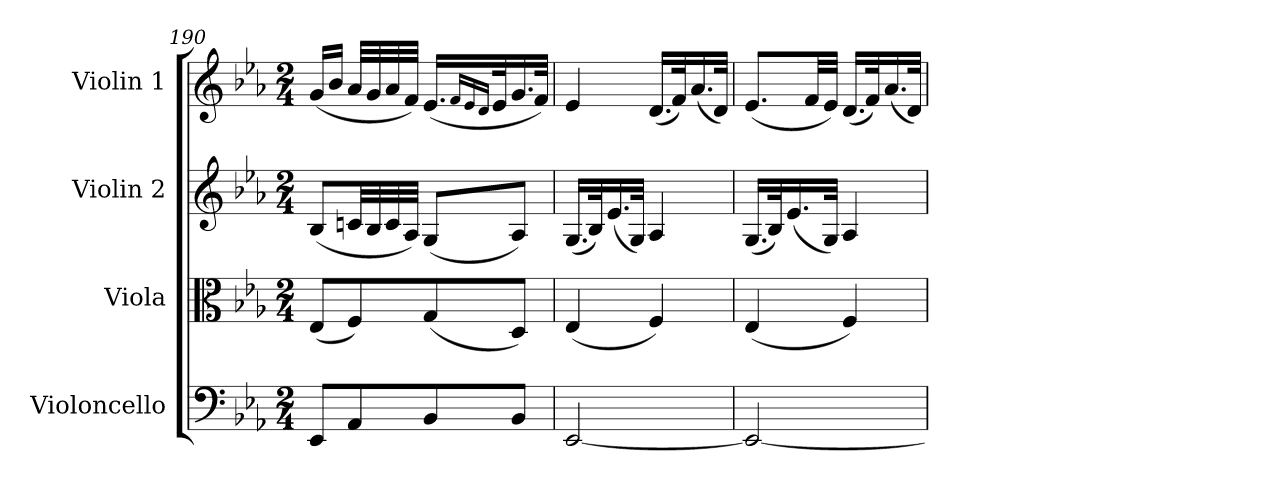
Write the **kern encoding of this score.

**kern	**kern	**kern	**kern
*part4	*part3	*part2	*part1
*staff4	*staff3	*staff2	*staff1
*I"Violoncello	*I"Viola	*I"Violin 2	*I"Violin 1
*I'Vc	*I'Vla	*I'Vln	*I'Vln
*clefF4	*clefC3	*clefG2	*clefG2
*k[b-e-a-]	*k[b-e-a-]	*k[b-e-a-]	*k[b-e-a-]
*M2/4	*M2/4	*M2/4	*M2/4
=190	=190	=190	=190
8EE-/L	(<8E-/L	(<8B-/L	(<16g/LL
.	.	.	16b-/JJ
8AA-/	8F/)	32cn/LL	32a-/LLL
.	.	32B-/	32g/
.	.	32c/	32a-/
.	.	32A-/JJJ)	32f/JJJ)
8BB-/	(<8G/	(<8G/L	(<16.e-/LL
.	.	.	16qf/LL
.	.	.	16qe-/
.	.	.	16qd/JJ
.	.	.	32e-/K
8BB-/J	8D/J)	8A-/J)	16.g/
.	.	.	32f/JJk)
=191	=191	=191	=191
[2EE-/	(<4E-/	(<16.G/LL	4e-/
.	.	32B-/K)	.
.	.	(<16.e-/	.
.	.	32G/JJk)	.
.	4F/)	4A-/	(<16.d/LL
.	.	.	32f/K)
.	.	.	(<16.a-/
.	.	.	32d/JJk)
=192	=192	=192	=192
2EE-/_	(<4E-/	(<16.G/LL	(<8.e-/L
.	.	32B-/K)	.
.	.	(<16.e-/	.
.	.	.	32f/LL
.	.	32G/JJk)	32e-/JJJ)
.	4F/)	4A-/	(<16.d/LL
.	.	.	32f/K)
.	.	.	(<16.a-/
.	.	.	32d/JJk)
=	=	=	=
*-	*-	*-	*-
